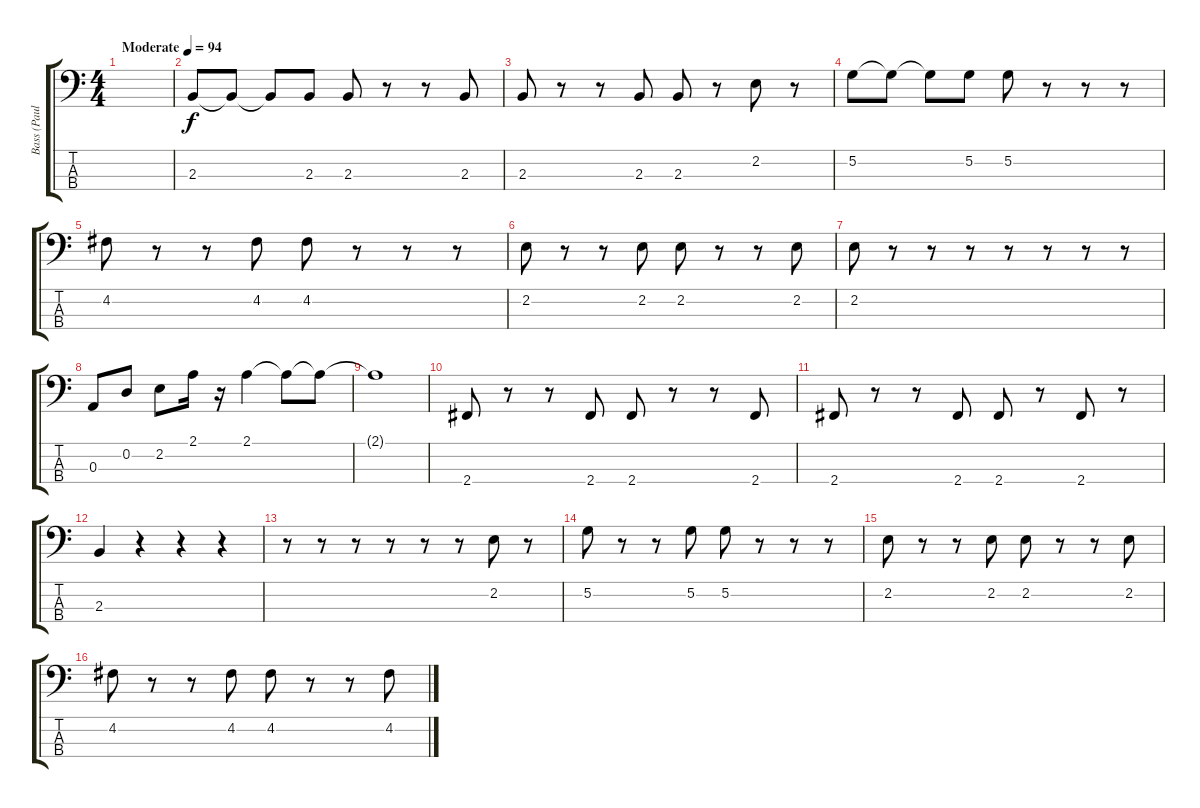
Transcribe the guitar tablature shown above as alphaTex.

\track ("Bass (Paul)" "Bass (Paul") {instrument electricbassfinger}
\staff {score tabs}
\tuning (G2 D2 A1 E1) {hide}
\ts (4 4)
\tempo (94 "Moderate")
\clef f4
\ks c
|
2.3.8 2.3{t}.8 2.3{t}.8 2.3.8 2.3.8 r.8 r.8 2.3.8 |
2.3.8 r.8 r.8 2.3.8 2.3.8 r.8 2.2.8 r.8 |
5.2.8 5.2{t}.8 5.2{t}.8 5.2.8 5.2.8 r.8 r.8 r.8 |
4.2.8 r.8 r.8 4.2.8 4.2.8 r.8 r.8 r.8 |
2.2.8 r.8 r.8 2.2.8 2.2.8 r.8 r.8 2.2.8 |
2.2.8 r.8 r.8 r.8 r.8 r.8 r.8 r.8 |
0.3.8 0.2.8 2.2.8 2.1.16 r.16 2.1.4 2.1{t}.8 2.1{t}.8 |
2.1{t}.1 |
2.4.8 r.8 r.8 2.4.8 2.4.8 r.8 r.8 2.4.8 |
2.4.8 r.8 r.8 2.4.8 2.4.8 r.8 2.4.8 r.8 |
2.3.4 r.4 r.4 r.4 |
r.8 r.8 r.8 r.8 r.8 r.8 2.2.8 r.8 |
5.2.8 r.8 r.8 5.2.8 5.2.8 r.8 r.8 r.8 |
2.2.8 r.8 r.8 2.2.8 2.2.8 r.8 r.8 2.2.8 |
4.2.8 r.8 r.8 4.2.8 4.2.8 r.8 r.8 4.2.8
